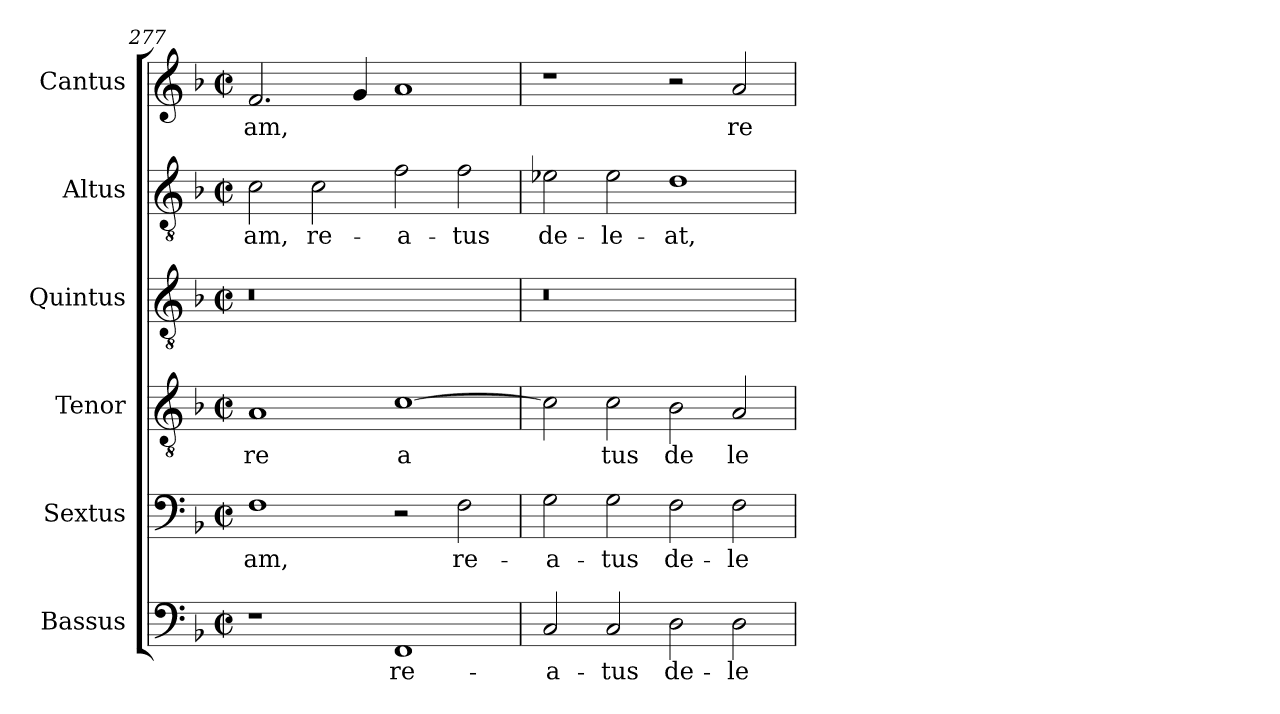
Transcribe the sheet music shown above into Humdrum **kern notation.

**kern	**text	**kern	**text	**kern	**text	**kern	**kern	**text	**kern	**text
*part6	*part6	*part5	*part5	*part4	*part4	*part3	*part2	*part2	*part1	*part1
*staff6	*staff6	*staff5	*staff5	*staff4	*staff4	*staff3	*staff2	*staff2	*staff1	*staff1
*I"Bassus	*	*I"Sextus	*	*I"Tenor	*	*I"Quintus	*I"Altus	*	*I"Cantus	*
*clefF4	*	*clefF4	*	*clefGv2	*	*clefGv2	*clefGv2	*	*clefG2	*
*k[b-]	*	*k[b-]	*	*k[b-]	*	*k[b-]	*k[b-]	*	*k[b-]	*
*F:	*	*F:	*	*F:	*	*F:	*F:	*	*F:	*
*M2/2	*	*M2/2	*	*M2/2	*	*M2/2	*M2/2	*	*M2/2	*
*met(c|)	*	*met(c|)	*	*met(c|)	*	*met(c|)	*met(c|)	*	*met(c|)	*
=277	=277	=277	=277	=277	=277	=277	=277	=277	=277	=277
!	!	!	!LO:LY:b:cj	!	!LO:LY:b:cj	!	!	!LO:LY:b:cj	!	!LO:LY:b
1r	.	1F	-am,	1A	re	0r	2c\	-am,	2.f/	am,
!	!	!	!	!	!	!	!	!LO:LY:b:cj	!	!
.	.	.	.	.	.	.	2c\	re-	.	.
.	.	.	.	.	.	.	.	.	4g/	.
!	!LO:LY:b:cj	!	!	!	!LO:LY:b:rj	!	!	!LO:LY:b:cj	!	!
1FF	re-	2r	.	[>1c	a	.	2f\	-a-	1a	.
!	!	!	!LO:LY:b:cj	!	!	!	!	!LO:LY:b:cj	!	!
.	.	2F\	re-	.	.	.	2f\	-tus	.	.
=278	=278	=278	=278	=278	=278	=278	=278	=278	=278	=278
!	!LO:LY:b:cj	!	!LO:LY:b:cj	!	!	!	!	!LO:LY:b:cj	!	!
2C/	-a-	2G\	-a-	2c\]	.	0r	2e-X\	de-	1r	.
!	!LO:LY:b:cj	!	!LO:LY:b:cj	!	!LO:LY:b:cj	!	!	!LO:LY:b:cj	!	!
2C/	-tus	2G\	-tus	2c\	tus	.	2e-\	-le-	.	.
!	!LO:LY:b:cj	!	!LO:LY:b:cj	!	!LO:LY:b:cj	!	!	!LO:LY:b:cj	!	!
2D\	de-	2F\	de-	2B-\	de	.	1d	-at,	2r	.
!	!LO:LY:b:cj	!	!LO:LY:b:cj	!	!LO:LY:b:cj	!	!	!	!	!LO:LY:b:cj
2D\	-le-	2F\	-le-	2A/	le	.	.	.	2a/	re
=	=	=	=	=	=	=	=	=	=	=
*-	*-	*-	*-	*-	*-	*-	*-	*-	*-	*-
